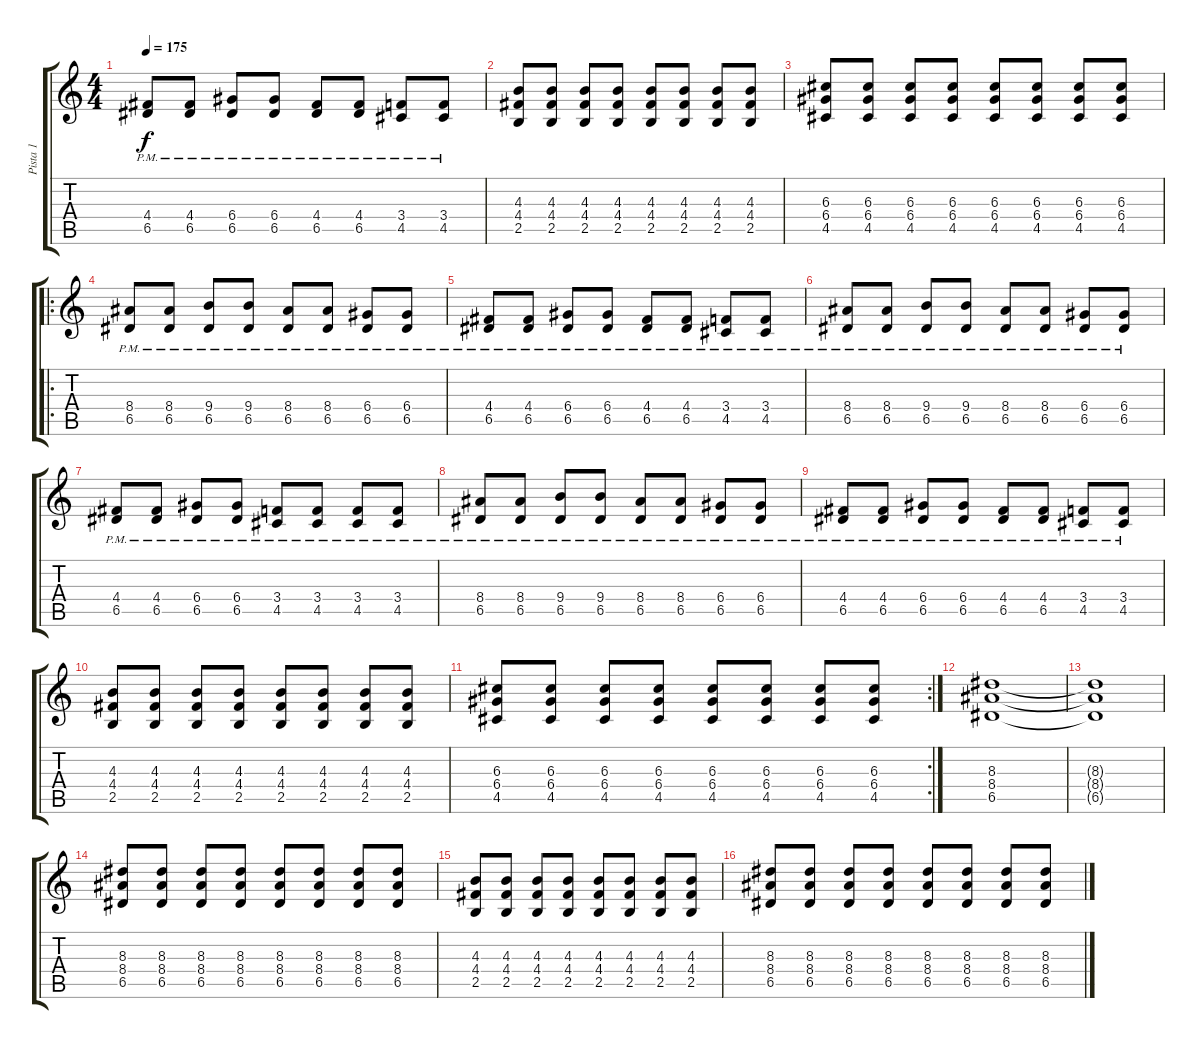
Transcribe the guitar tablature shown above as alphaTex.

\track ("Pista 1" "Pista 1") {instrument distortionguitar}
\staff {score tabs}
\tuning (E4 B3 G3 D3 A2 E2) {hide}
\ts (4 4)
\tempo 175
\clef g2
\ks c
(4.4{pm} 6.5{pm}).8{dy f} (4.4{pm} 6.5{pm}).8 (6.4{pm} 6.5{pm}).8 (6.4{pm} 6.5{pm}).8 (4.4{pm} 6.5{pm}).8 (4.4{pm} 6.5{pm}).8 (3.4{pm} 4.5{pm}).8 (3.4{pm} 4.5{pm}).8 |
(4.3 4.4 2.5).8 (4.3 4.4 2.5).8 (4.3 4.4 2.5).8 (4.3 4.4 2.5).8 (4.3 4.4 2.5).8 (4.3 4.4 2.5).8 (4.3 4.4 2.5).8 (4.3 4.4 2.5).8 |
(6.3 6.4 4.5).8 (6.3 6.4 4.5).8 (6.3 6.4 4.5).8 (6.3 6.4 4.5).8 (6.3 6.4 4.5).8 (6.3 6.4 4.5).8 (6.3 6.4 4.5).8 (6.3 6.4 4.5).8 |
\ro
(8.4{pm} 6.5{pm}).8 (8.4{pm} 6.5{pm}).8 (9.4{pm} 6.5{pm}).8 (9.4{pm} 6.5{pm}).8 (8.4{pm} 6.5{pm}).8 (8.4{pm} 6.5{pm}).8 (6.4{pm} 6.5{pm}).8 (6.4{pm} 6.5{pm}).8 |
(4.4{pm} 6.5{pm}).8 (4.4{pm} 6.5{pm}).8 (6.4{pm} 6.5{pm}).8 (6.4{pm} 6.5{pm}).8 (4.4{pm} 6.5{pm}).8 (4.4{pm} 6.5{pm}).8 (3.4{pm} 4.5{pm}).8 (3.4{pm} 4.5{pm}).8 |
(8.4{pm} 6.5{pm}).8 (8.4{pm} 6.5{pm}).8 (9.4{pm} 6.5{pm}).8 (9.4{pm} 6.5{pm}).8 (8.4{pm} 6.5{pm}).8 (8.4{pm} 6.5{pm}).8 (6.4{pm} 6.5{pm}).8 (6.4{pm} 6.5{pm}).8 |
(4.4{pm} 6.5{pm}).8 (4.4{pm} 6.5{pm}).8 (6.4{pm} 6.5{pm}).8 (6.4{pm} 6.5{pm}).8 (3.4{pm} 4.5{pm}).8 (3.4{pm} 4.5{pm}).8 (3.4{pm} 4.5{pm}).8 (3.4{pm} 4.5{pm}).8 |
(8.4{pm} 6.5{pm}).8 (8.4{pm} 6.5{pm}).8 (9.4{pm} 6.5{pm}).8 (9.4{pm} 6.5{pm}).8 (8.4{pm} 6.5{pm}).8 (8.4{pm} 6.5{pm}).8 (6.4{pm} 6.5{pm}).8 (6.4{pm} 6.5{pm}).8 |
(4.4{pm} 6.5{pm}).8 (4.4{pm} 6.5{pm}).8 (6.4{pm} 6.5{pm}).8 (6.4{pm} 6.5{pm}).8 (4.4{pm} 6.5{pm}).8 (4.4{pm} 6.5{pm}).8 (3.4{pm} 4.5{pm}).8 (3.4{pm} 4.5{pm}).8 |
(4.3 4.4 2.5).8 (4.3 4.4 2.5).8 (4.3 4.4 2.5).8 (4.3 4.4 2.5).8 (4.3 4.4 2.5).8 (4.3 4.4 2.5).8 (4.3 4.4 2.5).8 (4.3 4.4 2.5).8 |
\rc 2
(6.3 6.4 4.5).8 (6.3 6.4 4.5).8 (6.3 6.4 4.5).8 (6.3 6.4 4.5).8 (6.3 6.4 4.5).8 (6.3 6.4 4.5).8 (6.3 6.4 4.5).8 (6.3 6.4 4.5).8 |
(8.3 8.4 6.5).1 |
(8.3{t} 8.4{t} 6.5{t}).1 |
(8.3 8.4 6.5).8{volume 10 balance 8} (8.3 8.4 6.5).8 (8.3 8.4 6.5).8 (8.3 8.4 6.5).8 (8.3 8.4 6.5).8 (8.3 8.4 6.5).8 (8.3 8.4 6.5).8 (8.3 8.4 6.5).8 |
(4.3 4.4 2.5).8 (4.3 4.4 2.5).8 (4.3 4.4 2.5).8 (4.3 4.4 2.5).8 (4.3 4.4 2.5).8 (4.3 4.4 2.5).8 (4.3 4.4 2.5).8 (4.3 4.4 2.5).8 |
(8.3 8.4 6.5).8 (8.3 8.4 6.5).8 (8.3 8.4 6.5).8 (8.3 8.4 6.5).8 (8.3 8.4 6.5).8 (8.3 8.4 6.5).8 (8.3 8.4 6.5).8 (8.3 8.4 6.5).8
